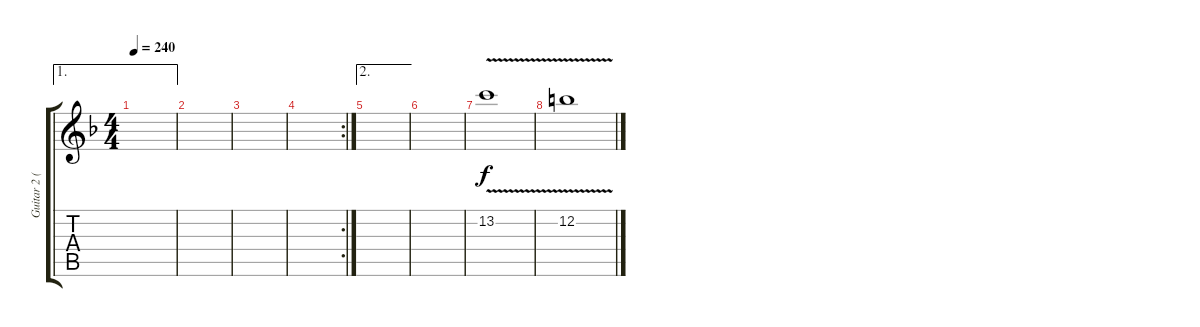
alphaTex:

\track ("Guitar 2 (harmonies)" "Guitar 2 (") {instrument distortionguitar}
\staff {score tabs}
\tuning (E4 B3 G3 D3 A2 E2) {hide}
\ae 1
\ts (4 4)
\tempo 240
\clef g2
\ks f
|
|
|
\rc 2
|
\ae 2
|
|
13.2{v}.1 |
12.2{v}.1
